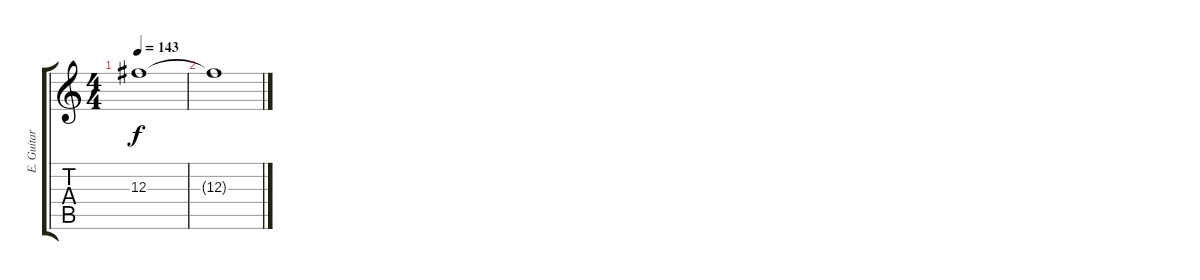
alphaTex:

\track ("E. Guitar I" "E. Guitar ") {instrument distortionguitar}
\staff {score tabs}
\tuning (Eb4 Bb3 Gb3 Db3 Ab2 Eb2) {hide}
\ts (4 4)
\tempo 143
\clef g2
\ks aminor
12.3{t}.1{dy f} |
12.3{t}.1
